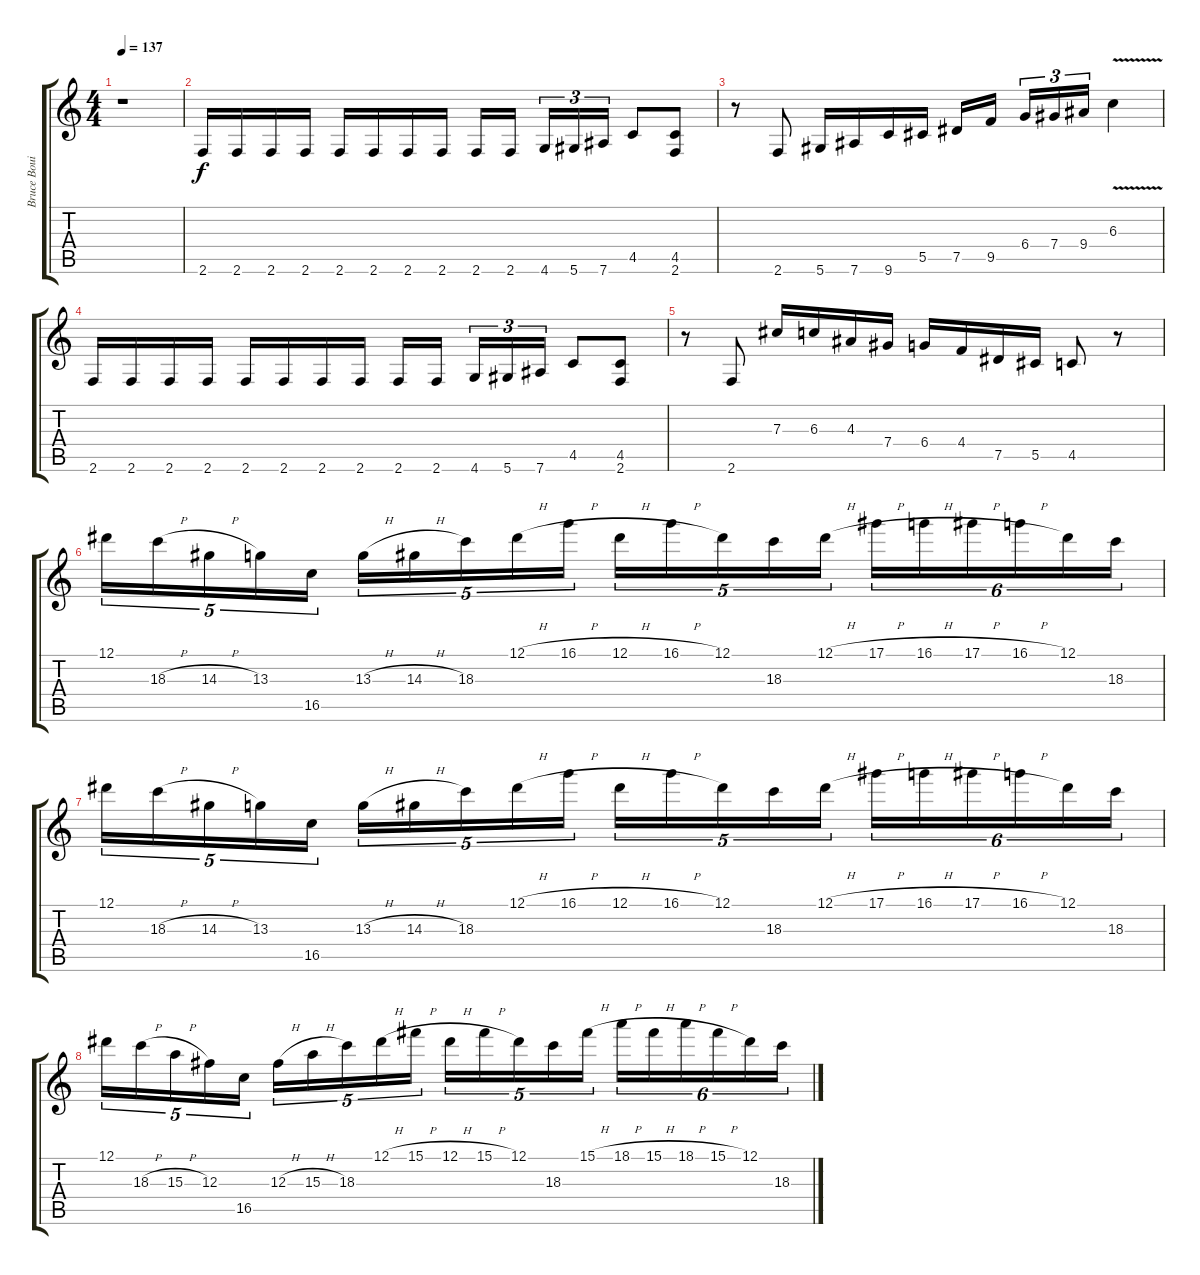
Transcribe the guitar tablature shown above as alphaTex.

\track ("Bruce Bouillet" "Bruce Boui") {instrument distortionguitar}
\staff {score tabs}
\tuning (Eb4 Bb3 Gb3 Db3 Ab2 Eb2) {hide}
\ts (4 4)
\tempo 137
\clef g2
\ks c
r.1{dy f} |
2.6.16 2.6.16 2.6.16 2.6.16 2.6.16 2.6.16 2.6.16 2.6.16 2.6.16 2.6.16 4.6.16{tu (3 2)} 5.6.16{tu (3 2)} 7.6.16{tu (3 2)} 4.5.8 (4.5 2.6).8 |
r.8 2.6.8 5.6.16 7.6.16 9.6.16 5.5.16 7.5.16 9.5.16 6.4.16{tu (3 2)} 7.4.16{tu (3 2)} 9.4.16{tu (3 2)} 6.3{v}.4 |
2.6.16 2.6.16 2.6.16 2.6.16 2.6.16 2.6.16 2.6.16 2.6.16 2.6.16 2.6.16 4.6.16{tu (3 2)} 5.6.16{tu (3 2)} 7.6.16{tu (3 2)} 4.5.8 (4.5 2.6).8 |
r.8 2.6.8 7.3.16 6.3.16 4.3.16 7.4.16 6.4.16 4.4.16 7.5.16 5.5.16 4.5.8 r.8 |
12.1.16{tu (5 4)} 18.3{h}.16{tu (5 4)} 14.3{h}.16{tu (5 4)} 13.3.16{tu (5 4)} 16.5.16{tu (5 4)} 13.3{h}.16{tu (5 4)} 14.3{h}.16{tu (5 4)} 18.3.16{tu (5 4)} 12.1{h}.16{tu (5 4)} 16.1{h}.16{tu (5 4)} 12.1{h}.16{tu (5 4)} 16.1{h}.16{tu (5 4)} 12.1.16{tu (5 4)} 18.3.16{tu (5 4)} 12.1{h}.16{tu (5 4)} 17.1{h}.16{tu (6 4)} 16.1{h}.16{tu (6 4)} 17.1{h}.16{tu (6 4)} 16.1{h}.16{tu (6 4)} 12.1.16{tu (6 4)} 18.3.16{tu (6 4)} |
12.1.16{tu (5 4)} 18.3{h}.16{tu (5 4)} 14.3{h}.16{tu (5 4)} 13.3.16{tu (5 4)} 16.5.16{tu (5 4)} 13.3{h}.16{tu (5 4)} 14.3{h}.16{tu (5 4)} 18.3.16{tu (5 4)} 12.1{h}.16{tu (5 4)} 16.1{h}.16{tu (5 4)} 12.1{h}.16{tu (5 4)} 16.1{h}.16{tu (5 4)} 12.1.16{tu (5 4)} 18.3.16{tu (5 4)} 12.1{h}.16{tu (5 4)} 17.1{h}.16{tu (6 4)} 16.1{h}.16{tu (6 4)} 17.1{h}.16{tu (6 4)} 16.1{h}.16{tu (6 4)} 12.1.16{tu (6 4)} 18.3.16{tu (6 4)} |
12.1.16{tu (5 4)} 18.3{h}.16{tu (5 4)} 15.3{h}.16{tu (5 4)} 12.3.16{tu (5 4)} 16.5.16{tu (5 4)} 12.3{h}.16{tu (5 4)} 15.3{h}.16{tu (5 4)} 18.3.16{tu (5 4)} 12.1{h}.16{tu (5 4)} 15.1{h}.16{tu (5 4)} 12.1{h}.16{tu (5 4)} 15.1{h}.16{tu (5 4)} 12.1.16{tu (5 4)} 18.3.16{tu (5 4)} 15.1{h}.16{tu (5 4)} 18.1{h}.16{tu (6 4)} 15.1{h}.16{tu (6 4)} 18.1{h}.16{tu (6 4)} 15.1{h}.16{tu (6 4)} 12.1.16{tu (6 4)} 18.3.16{tu (6 4)}
